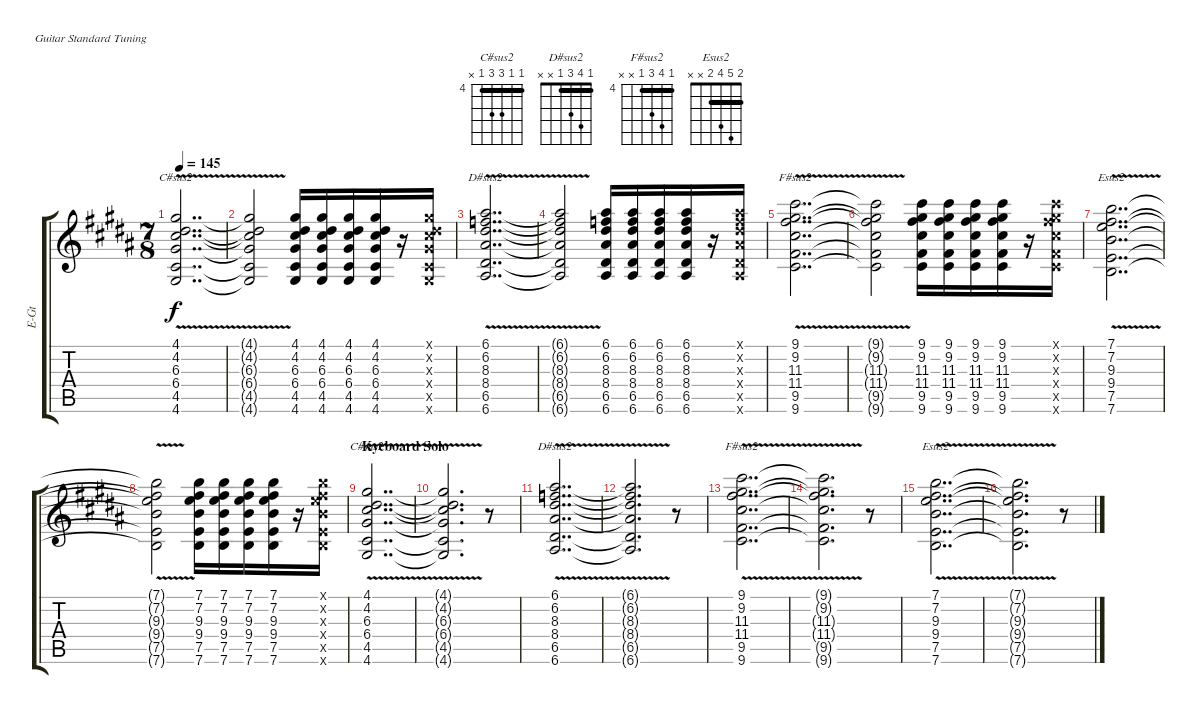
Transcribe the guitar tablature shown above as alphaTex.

\defaultSystemsLayout 4
\bracketExtendMode groupsimilarinstruments
\otherSystemsTrackNameOrientation horizontal
\track ("Clean Guitar" "E-Gt") {multiBarRest instrument electricguitarclean}
\staff {score tabs}
\tuning (E4 B3 G3 D3 A2 E2)
\chord ("C#sus2" 4 4 6 6 4 x) {firstfret 4 showfingering false barre (4 4)}
\chord ("D#sus2" 1 4 3 1 x x) {showfingering false barre 1}
\chord ("F#sus2" 4 7 6 4 x x) {firstfret 4 showfingering false barre 4}
\chord ("Esus2" 2 5 4 2 x x) {showfingering false barre 2}
\ts (7 8)
\tempo 145
\clef g2
\ks b
(4.6{v acc #} 4.5{v acc #} 6.4{v acc #} 6.3{v acc #} 4.2{v acc #} 4.1{v acc #}).2{dd ch "C#sus2" dy f} |
(4.1{v t acc #} 4.6{v t acc #} 4.5{v t acc #} 6.4{v t acc #} 6.3{v t acc #} 4.2{v t acc #}).2 (4.1{acc #} 4.2{acc #} 6.3{acc #} 6.4{acc #} 4.5{acc #} 4.6{acc #}).16 (4.1{acc #} 4.2{acc #} 6.3{acc #} 6.4{acc #} 4.5{acc #} 4.6{acc #}).16 (4.1{acc #} 4.2{acc #} 6.3{acc #} 6.4{acc #} 4.5{acc #} 4.6{acc #}).16 (4.1{acc #} 4.2{acc #} 6.3{acc #} 6.4{acc #} 4.5{acc #} 4.6{acc #}).16 r.16 (4.6{x acc #} 4.5{x acc #} 6.4{x acc #} 6.3{x acc #} 4.2{x acc #} 4.1{x acc #}).16 |
(6.6{v acc #} 6.5{v acc #} 8.4{v acc #} 8.3{v acc #} 6.2{v acc forcenatural} 6.1{v acc #}).2{dd ch "D#sus2"} |
(6.1{v t acc #} 6.6{v t acc #} 6.5{v t acc #} 8.4{v t acc #} 8.3{v t acc #} 6.2{v t acc forcenatural}).2 (6.1{acc #} 6.2{acc forcenatural} 8.3{acc #} 8.4{acc #} 6.5{acc #} 6.6{acc #}).16 (6.1{acc #} 6.2{acc forcenatural} 8.3{acc #} 8.4{acc #} 6.5{acc #} 6.6{acc #}).16 (6.1{acc #} 6.2{acc forcenatural} 8.3{acc #} 8.4{acc #} 6.5{acc #} 6.6{acc #}).16 (6.1{acc #} 6.2{acc forcenatural} 8.3{acc #} 8.4{acc #} 6.5{acc #} 6.6{acc #}).16 r.16 (6.6{x acc #} 6.5{x acc #} 8.4{x acc #} 8.3{x acc #} 6.2{x acc forcenatural} 6.1{x acc #}).16 |
(9.6{v acc #} 9.5{v acc #} 11.4{v acc #} 11.3{v acc #} 9.2{v acc #} 9.1{v acc #}).2{dd ch "F#sus2"} |
(9.1{v t acc #} 9.6{v t acc #} 9.5{v t acc #} 11.4{v t acc #} 11.3{v t acc #} 9.2{v t acc #}).2 (9.1{acc #} 9.2{acc #} 11.3{acc #} 11.4{acc #} 9.5{acc #} 9.6{acc #}).16 (9.1{acc #} 9.2{acc #} 11.3{acc #} 11.4{acc #} 9.5{acc #} 9.6{acc #}).16 (9.1{acc #} 9.2{acc #} 11.3{acc #} 11.4{acc #} 9.5{acc #} 9.6{acc #}).16 (9.1{acc #} 9.2{acc #} 11.3{acc #} 11.4{acc #} 9.5{acc #} 9.6{acc #}).16 r.16 (9.6{x acc #} 9.5{x acc #} 11.4{x acc #} 11.3{x acc #} 9.2{x acc #} 9.1{x acc #}).16 |
(7.6{v acc forcenatural} 7.5{v acc forcenatural} 9.4{v acc forcenatural} 9.3{v acc forcenatural} 7.2{v acc #} 7.1{v acc forcenatural}).2{dd ch "Esus2"} |
(7.1{v t acc forcenatural} 7.6{v t acc forcenatural} 7.5{v t acc forcenatural} 9.4{v t acc forcenatural} 9.3{v t acc forcenatural} 7.2{v t acc #}).2 (7.1{acc forcenatural} 7.2{acc #} 9.3{acc forcenatural} 9.4{acc forcenatural} 7.5{acc forcenatural} 7.6{acc forcenatural}).16 (7.1{acc forcenatural} 7.2{acc #} 9.3{acc forcenatural} 9.4{acc forcenatural} 7.5{acc forcenatural} 7.6{acc forcenatural}).16 (7.1{acc forcenatural} 7.2{acc #} 9.3{acc forcenatural} 9.4{acc forcenatural} 7.5{acc forcenatural} 7.6{acc forcenatural}).16 (7.1{acc forcenatural} 7.2{acc #} 9.3{acc forcenatural} 9.4{acc forcenatural} 7.5{acc forcenatural} 7.6{acc forcenatural}).16 r.16 (7.6{x acc forcenatural} 7.5{x acc forcenatural} 9.4{x acc forcenatural} 9.3{x acc forcenatural} 7.2{x acc #} 7.1{x acc forcenatural}).16 |
\section ("" "Kyeboard Solo")
(4.6{v acc #} 4.5{v acc #} 6.4{v acc #} 6.3{v acc #} 4.2{v acc #} 4.1{v acc #}).2{dd ch "C#sus2"} |
(4.6{v t acc #} 4.5{v t acc #} 6.4{v t acc #} 6.3{v t acc #} 4.2{v t acc #} 4.1{v t acc #}).2{d} r.8 |
(6.6{v acc #} 6.5{v acc #} 8.4{v acc #} 8.3{v acc #} 6.2{v acc forcenatural} 6.1{v acc #}).2{dd ch "D#sus2"} |
(6.6{v t acc #} 6.5{v t acc #} 8.4{v t acc #} 8.3{v t acc #} 6.2{v t acc forcenatural} 6.1{v t acc #}).2{d} r.8 |
(9.6{v acc #} 9.5{v acc #} 11.4{v acc #} 11.3{v acc #} 9.2{v acc #} 9.1{v acc #}).2{dd ch "F#sus2"} |
(9.6{v t acc #} 9.5{v t acc #} 11.4{v t acc #} 11.3{v t acc #} 9.2{v t acc #} 9.1{v t acc #}).2{d} r.8 |
(7.6{v acc forcenatural} 7.5{v acc forcenatural} 9.4{v acc forcenatural} 9.3{v acc forcenatural} 7.2{v acc #} 7.1{v acc forcenatural}).2{dd ch "Esus2"} |
(7.6{v t acc forcenatural} 7.5{v t acc forcenatural} 9.4{v t acc forcenatural} 9.3{v t acc forcenatural} 7.2{v t acc #} 7.1{v t acc forcenatural}).2{d} r.8
